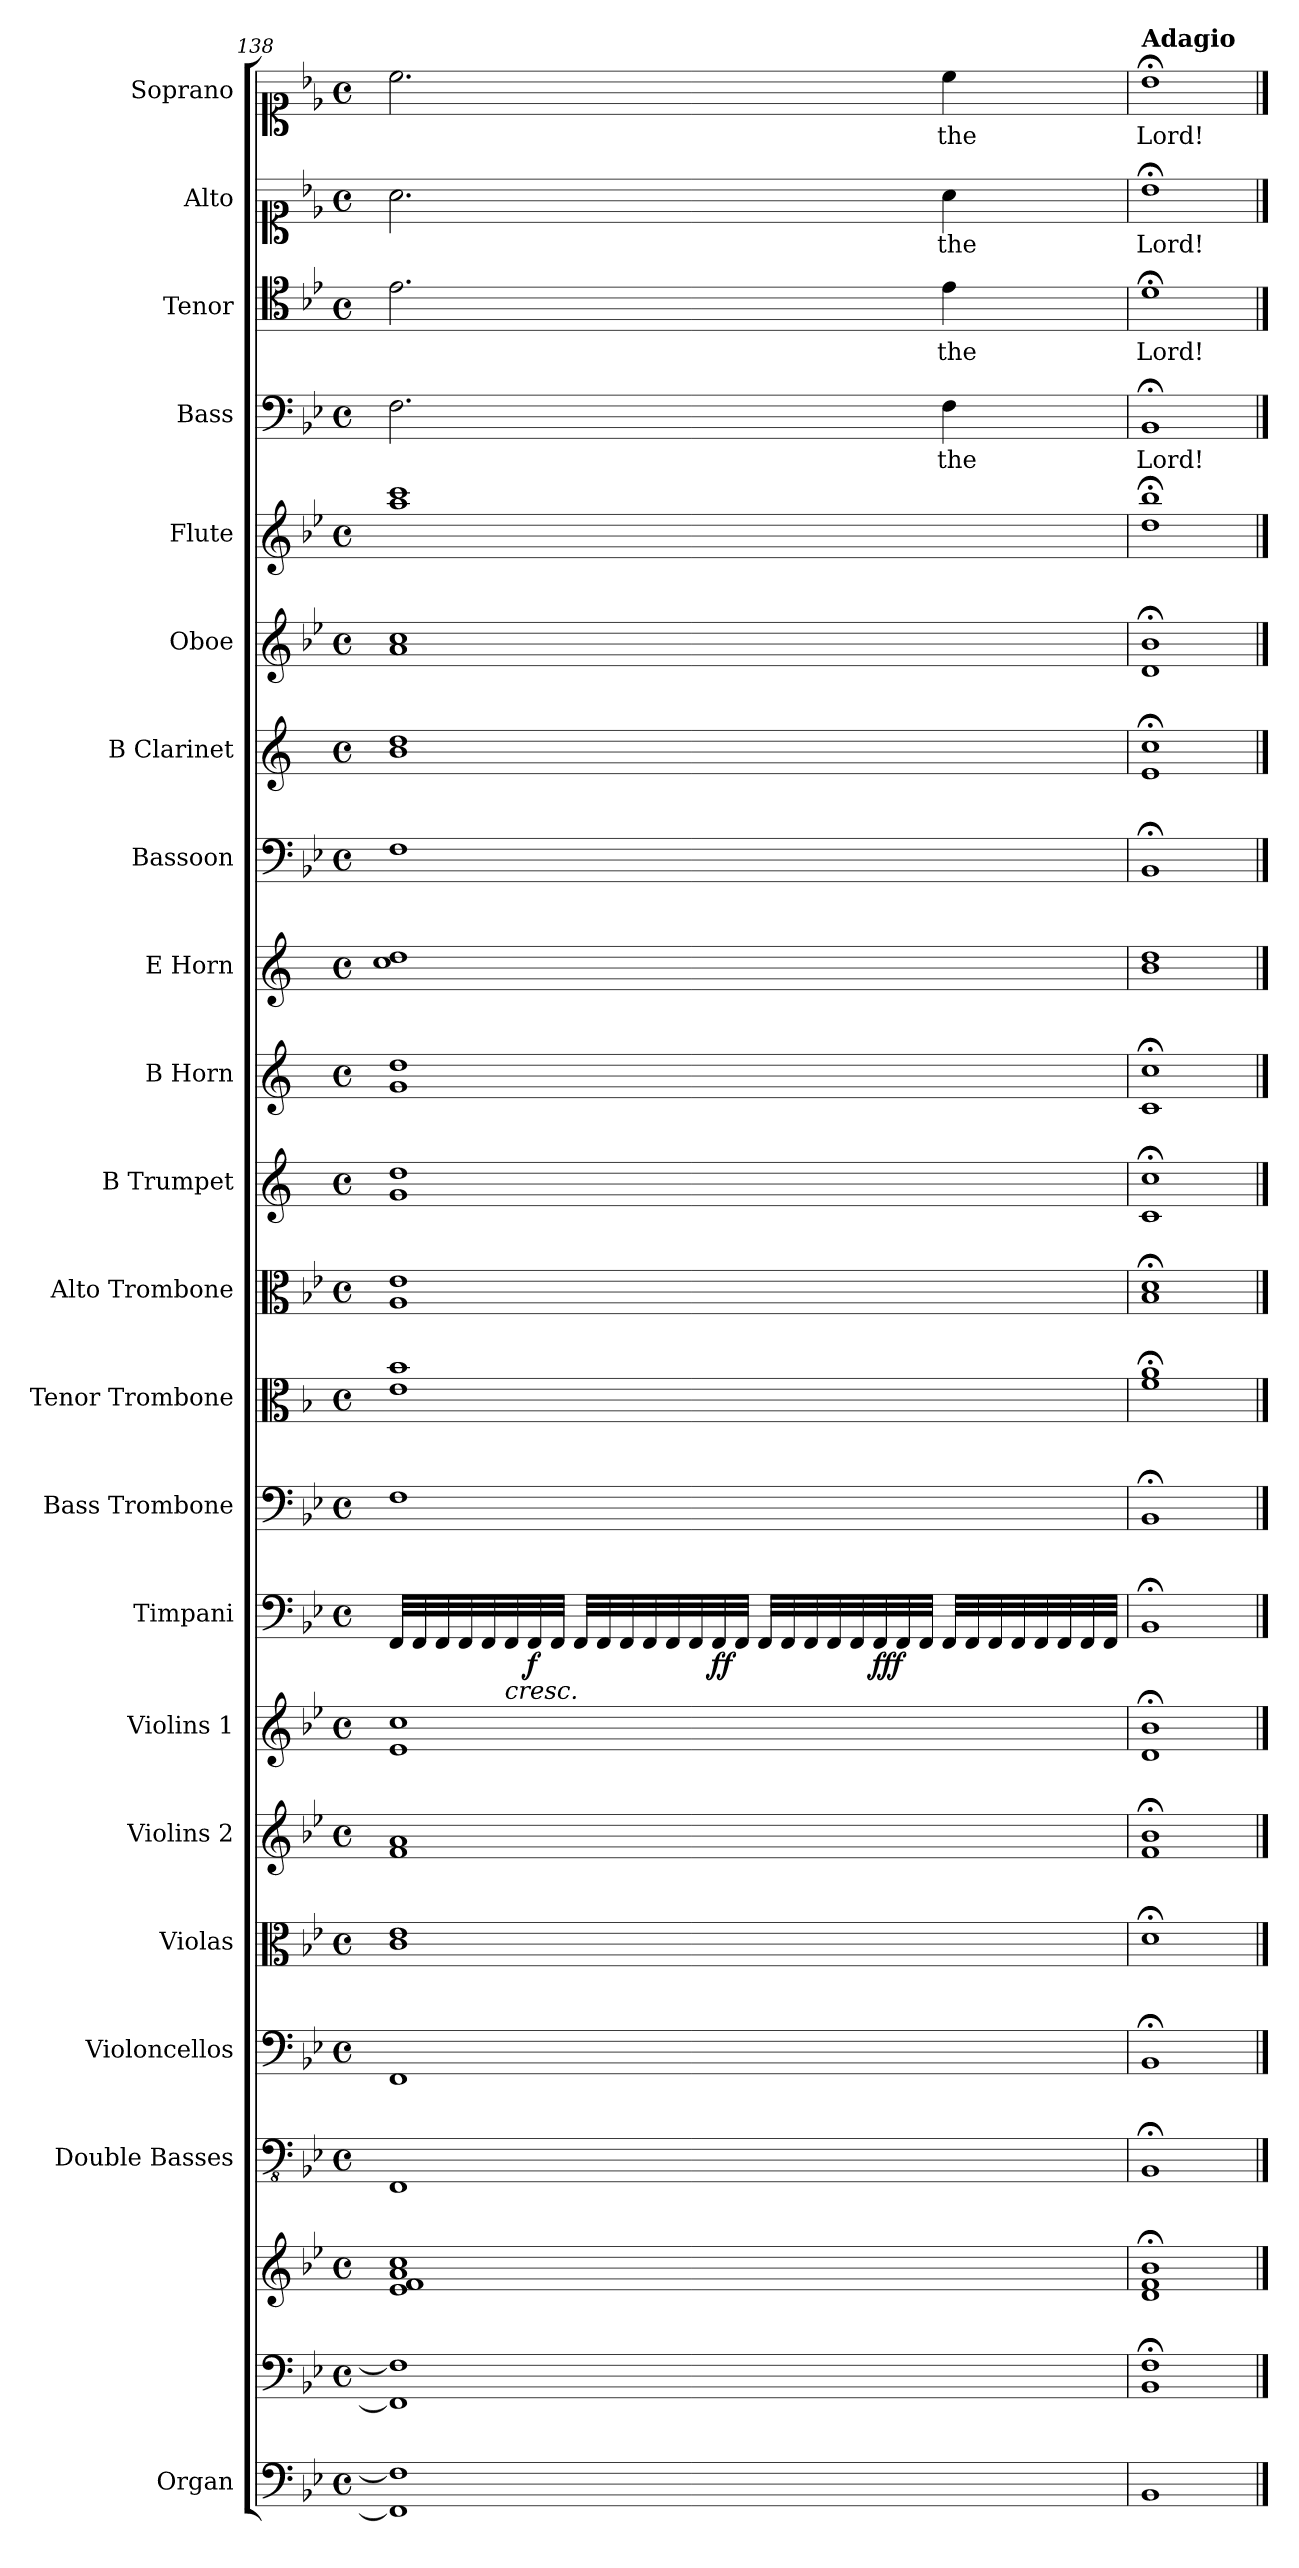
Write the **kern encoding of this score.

**kern	**kern	**kern	**kern	**kern	**kern	**kern	**kern	**kern	**dynam	**kern	**kern	**kern	**kern	**kern	**kern	**kern	**kern	**kern	**kern	**kern	**text	**kern	**text	**kern	**text	**kern	**text
*part21	*part21	*part21	*part20	*part19	*part18	*part17	*part16	*part15	*part15	*part14	*part13	*part12	*part11	*part10	*part9	*part8	*part7	*part6	*part5	*part4	*part4	*part3	*part3	*part2	*part2	*part1	*part1
*staff23	*staff22	*staff21	*staff20	*staff19	*staff18	*staff17	*staff16	*staff15	*staff15	*staff14	*staff13	*staff12	*staff11	*staff10	*staff9	*staff8	*staff7	*staff6	*staff5	*staff4	*staff4	*staff3	*staff3	*staff2	*staff2	*staff1	*staff1
*I"Organ	*	*	*I"Double Basses	*I"Violoncellos	*I"Violas	*I"Violins 2	*I"Violins 1	*I"Timpani	*	*I"Bass Trombone	*I"Tenor Trombone	*I"Alto Trombone	*I"B Trumpet	*I"B Horn	*I"E Horn	*I"Bassoon	*I"B Clarinet	*I"Oboe	*I"Flute	*I"Bass	*	*I"Tenor	*	*I"Alto	*	*I"Soprano	*
*I'Org.	*	*	*I'Dbs.	*I'Vlcs.	*I'Vlas.	*I'Vlns. 2	*I'Vlns. 1	*I'Timp.	*	*I'B. Trb.	*I'T. Trb.	*I'A. Trb.	*I'B Tpt.	*I'B Hn.	*I'E Hn.	*I'Bsn.	*I'B Cl.	*I'Ob.	*I'Fl.	*I'B.	*	*I'T.	*	*I'A.	*	*I'S.	*
*clefF4	*clefF4	*clefG2	*clefFv4	*clefF4	*clefC3	*clefG2	*clefG2	*clefF4	*	*clefF4	*clefC3	*clefC3	*clefG2	*clefG2	*clefG2	*clefF4	*clefG2	*clefG2	*clefG2	*clefF4	*	*clefC4	*	*clefC1	*	*clefC1	*
*	*	*	*	*	*	*	*	*	*	*	*ITrd4c7	*	*ITrd1c2	*ITrd1c2	*ITrd5c9	*	*ITrd1c2	*	*	*	*	*	*	*	*	*	*
*k[b-e-]	*k[b-e-]	*k[b-e-]	*k[b-e-]	*k[b-e-]	*k[b-e-]	*k[b-e-]	*k[b-e-]	*k[b-e-]	*	*k[b-e-]	*k[b-e-]	*k[b-e-]	*k[b-e-]	*k[b-e-]	*k[b-e-a-]	*k[b-e-]	*k[b-e-]	*k[b-e-]	*k[b-e-]	*k[b-e-]	*	*k[b-e-]	*	*k[b-e-]	*	*k[b-e-]	*
*M4/4	*M4/4	*M4/4	*M4/4	*M4/4	*M4/4	*M4/4	*M4/4	*M4/4	*	*M4/4	*M4/4	*M4/4	*M4/4	*M4/4	*M4/4	*M4/4	*M4/4	*M4/4	*M4/4	*M4/4	*	*M4/4	*	*M4/4	*	*M4/4	*
*met(c)	*met(c)	*met(c)	*met(c)	*met(c)	*met(c)	*met(c)	*met(c)	*met(c)	*	*met(c)	*met(c)	*met(c)	*met(c)	*met(c)	*met(c)	*met(c)	*met(c)	*met(c)	*met(c)	*met(c)	*	*met(c)	*	*met(c)	*	*met(c)	*
=138	=138	=138	=138	=138	=138	=138	=138	=138	=138	=138	=138	=138	=138	=138	=138	=138	=138	=138	=138	=138	=138	=138	=138	=138	=138	=138	=138
1FF] 1F]	1FF] 1F]	1e- 1f 1a 1cc	1FFF	1FF	1c 1e-	1f 1a	1e- 1cc	32FF!/LLL	.	1F	1A 1e-	1A 1e-	1f 1cc	1f 1cc	1e- 1f	1F	1a 1cc	1a 1cc	1aa 1ccc	2.F\	.	2.e-\	.	2.a\	.	2.cc\	.
.	.	.	.	.	.	.	.	32FF!/	.	.	.	.	.	.	.	.	.	.	.	.	.	.	.	.	.	.	.
.	.	.	.	.	.	.	.	32FF!/	.	.	.	.	.	.	.	.	.	.	.	.	.	.	.	.	.	.	.
.	.	.	.	.	.	.	.	32FF!/	.	.	.	.	.	.	.	.	.	.	.	.	.	.	.	.	.	.	.
.	.	.	.	.	.	.	.	32FF!/	.	.	.	.	.	.	.	.	.	.	.	.	.	.	.	.	.	.	.
!	!	!	!	!	!	!	!	!	!LO:HP:b	!	!	!	!	!	!	!	!	!	!	!	!	!	!	!	!	!	!
.	.	.	.	.	.	.	.	32FF!/	<	.	.	.	.	.	.	.	.	.	.	.	.	.	.	.	.	.	.
!	!	!	!	!	!	!	!	!	!LO:DY:b	!	!	!	!	!	!	!	!	!	!	!	!	!	!	!	!	!	!
.	.	.	.	.	.	.	.	32FF!/	f	.	.	.	.	.	.	.	.	.	.	.	.	.	.	.	.	.	.
.	.	.	.	.	.	.	.	32FF!/JJJ	.	.	.	.	.	.	.	.	.	.	.	.	.	.	.	.	.	.	.
.	.	.	.	.	.	.	.	32FF!/LLL	.	.	.	.	.	.	.	.	.	.	.	.	.	.	.	.	.	.	.
.	.	.	.	.	.	.	.	32FF!/	.	.	.	.	.	.	.	.	.	.	.	.	.	.	.	.	.	.	.
.	.	.	.	.	.	.	.	32FF!/	.	.	.	.	.	.	.	.	.	.	.	.	.	.	.	.	.	.	.
.	.	.	.	.	.	.	.	32FF!/	.	.	.	.	.	.	.	.	.	.	.	.	.	.	.	.	.	.	.
.	.	.	.	.	.	.	.	32FF!/	.	.	.	.	.	.	.	.	.	.	.	.	.	.	.	.	.	.	.
.	.	.	.	.	.	.	.	32FF!/	.	.	.	.	.	.	.	.	.	.	.	.	.	.	.	.	.	.	.
!	!	!	!	!	!	!	!	!	!LO:DY:b	!	!	!	!	!	!	!	!	!	!	!	!	!	!	!	!	!	!
.	.	.	.	.	.	.	.	32FF!/	ff	.	.	.	.	.	.	.	.	.	.	.	.	.	.	.	.	.	.
.	.	.	.	.	.	.	.	32FF!/JJJ	.	.	.	.	.	.	.	.	.	.	.	.	.	.	.	.	.	.	.
.	.	.	.	.	.	.	.	32FF!/LLL	.	.	.	.	.	.	.	.	.	.	.	.	.	.	.	.	.	.	.
.	.	.	.	.	.	.	.	32FF!/	.	.	.	.	.	.	.	.	.	.	.	.	.	.	.	.	.	.	.
.	.	.	.	.	.	.	.	32FF!/	.	.	.	.	.	.	.	.	.	.	.	.	.	.	.	.	.	.	.
.	.	.	.	.	.	.	.	32FF!/	.	.	.	.	.	.	.	.	.	.	.	.	.	.	.	.	.	.	.
.	.	.	.	.	.	.	.	32FF!/	.	.	.	.	.	.	.	.	.	.	.	.	.	.	.	.	.	.	.
!	!	!	!	!	!	!	!	!	!LO:DY:b	!	!	!	!	!	!	!	!	!	!	!	!	!	!	!	!	!	!
.	.	.	.	.	.	.	.	32FF!/	fff	.	.	.	.	.	.	.	.	.	.	.	.	.	.	.	.	.	.
.	.	.	.	.	.	.	.	32FF!/	.	.	.	.	.	.	.	.	.	.	.	.	.	.	.	.	.	.	.
.	.	.	.	.	.	.	.	32FF!/JJJ	.	.	.	.	.	.	.	.	.	.	.	.	.	.	.	.	.	.	.
!	!	!	!	!	!	!	!	!	!	!	!	!	!	!	!	!	!	!	!	!	!LO:LY:b	!	!LO:LY:b	!	!LO:LY:b	!	!LO:LY:b
.	.	.	.	.	.	.	.	32FF!/LLL	.	.	.	.	.	.	.	.	.	.	.	4F\	the	4e-\	the	4a\	the	4cc\	the
.	.	.	.	.	.	.	.	32FF!/	.	.	.	.	.	.	.	.	.	.	.	.	.	.	.	.	.	.	.
.	.	.	.	.	.	.	.	32FF!/	.	.	.	.	.	.	.	.	.	.	.	.	.	.	.	.	.	.	.
.	.	.	.	.	.	.	.	32FF!/	.	.	.	.	.	.	.	.	.	.	.	.	.	.	.	.	.	.	.
.	.	.	.	.	.	.	.	32FF!/	.	.	.	.	.	.	.	.	.	.	.	.	.	.	.	.	.	.	.
.	.	.	.	.	.	.	.	32FF!/	.	.	.	.	.	.	.	.	.	.	.	.	.	.	.	.	.	.	.
.	.	.	.	.	.	.	.	32FF!/	.	.	.	.	.	.	.	.	.	.	.	.	.	.	.	.	.	.	.
.	.	.	.	.	.	.	.	32FF!/JJJ	.	.	.	.	.	.	.	.	.	.	.	.	.	.	.	.	.	.	.
.	.	.	.	.	.	.	.	.	[	.	.	.	.	.	.	.	.	.	.	.	.	.	.	.	.	.	.
!!LO:PB:g=z
=139	=139	=139	=139	=139	=139	=139	=139	=139	=139	=139	=139	=139	=139	=139	=139	=139	=139	=139	=139	=139	=139	=139	=139	=139	=139	=139	=139
!	!	!	!	!	!	!	!	!	!	!	!	!	!	!	!	!	!	!	!	!	!	!	!	!	!	!LO:TX:a:B:t=Adagio	!
!	!	!	!	!	!	!	!	!	!	!	!	!	!	!	!	!	!	!	!	!	!LO:LY:b	!	!LO:LY:b	!	!LO:LY:b	!	!LO:LY:b
1BB-	1BB-;< 1F;<	1d;< 1f;< 1b-;<	1BBB-;<	1BB-;<	1d;<	1f;< 1b-;<	1d;< 1b-;<	1BB-;<	.	1BB-;<	1B-;< 1d;<	1B-;< 1d;<	1B-;< 1b-;<	1B-;< 1b-;<	1d 1f	1BB-;<	1d;< 1b-;<	1d;< 1b-;<	1dd;< 1bb-;<	1BB-;<	Lord!	1d;<	Lord!	1b-;<	Lord!	1b-;<	Lord!
==	==	==	==	==	==	==	==	==	==	==	==	==	==	==	==	==	==	==	==	==	==	==	==	==	==	==	==
*-	*-	*-	*-	*-	*-	*-	*-	*-	*-	*-	*-	*-	*-	*-	*-	*-	*-	*-	*-	*-	*-	*-	*-	*-	*-	*-	*-
